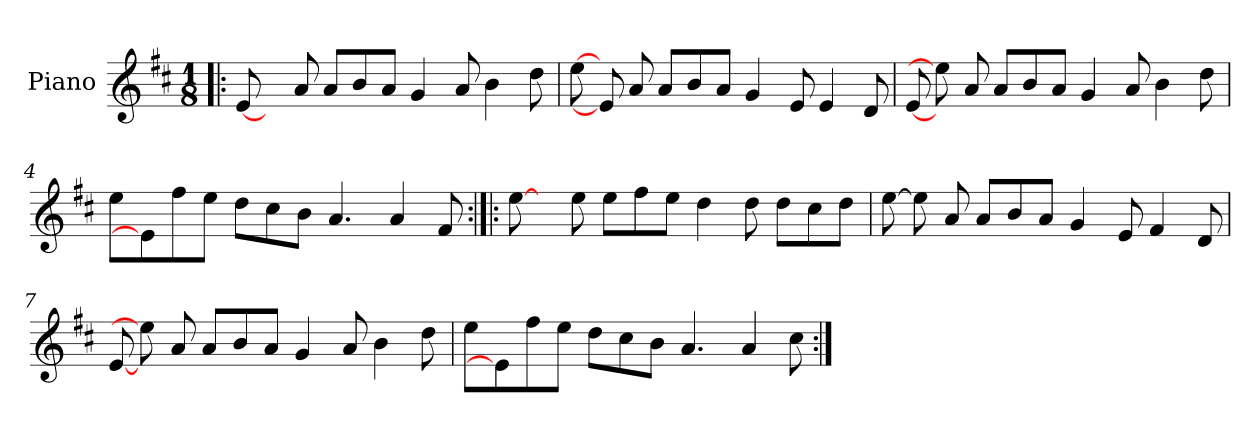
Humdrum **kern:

**kern
*part1
*staff1
*I"Piano
*I'Pno
*clefG2
*k[f#c#]
*A:mix
*M1/8
=1!|:
[8e/
8ryy
8a/
8a/L
8b/
8a/J
4g/
8a/
4b\
8dd\
=2
[8ee\
8e/]
8a/
8a/L
8b/
8a/J
4g/
8e/
4e/
8d/
=3
[8e/
8ee\]
8a/
8a/L
8b/
8a/J
4g/
8a/
4b\
8dd\
=4
8ee\L
8e/]
8ff#\
8ee\J
8dd\L
8cc#\
8b\J
4.a/
4a/
8f#/
=5:|!|:
[8ee\
8ryy
8ee\
8ee\L
8ff#\
8ee\J
4dd\
8dd\
8dd\L
8cc#\
8dd\J
=6
[8ee\
8ee\]
8a/
8a/L
8b/
8a/J
4g/
8e/
4f#/
8d/
=7
[8e/
8ee\]
8a/
8a/L
8b/
8a/J
4g/
8a/
4b\
8dd\
=8
8ee\L
8e/]
8ff#\
8ee\J
8dd\L
8cc#\
8b\J
4.a/
4a/
8cc#\
=:|!
*-
